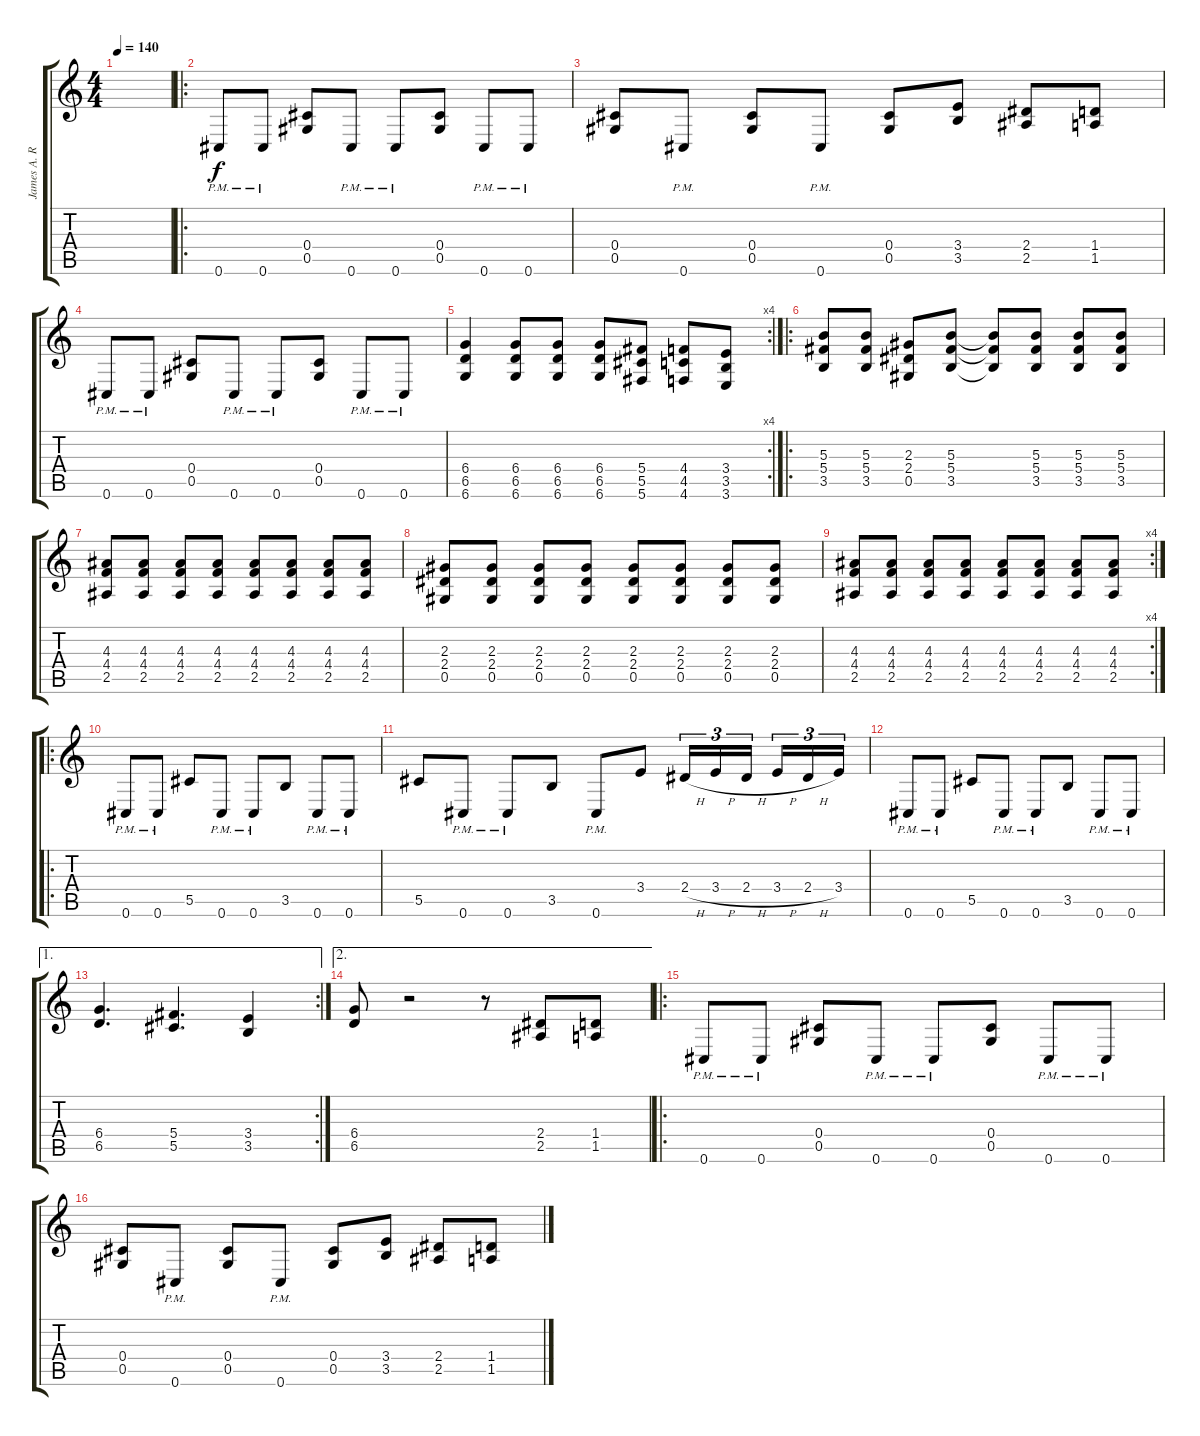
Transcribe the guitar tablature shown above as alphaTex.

\track ("James A. Rota (guitar)" "James A. R") {instrument overdrivenguitar}
\staff {score tabs}
\tuning (Eb4 Bb3 Gb3 Db3 Ab2 Db2) {hide}
\ts (4 4)
\tempo 140
\clef g2
\ks c
|
\ro
0.6{pm}.8 0.6{pm}.8 (0.4 0.5).8 0.6{pm}.8 0.6{pm}.8 (0.4 0.5).8 0.6{pm}.8 0.6{pm}.8 |
(0.4 0.5).8 0.6{pm}.8 (0.4 0.5).8 0.6{pm}.8 (0.4 0.5).8 (3.4 3.5).8 (2.4 2.5).8 (1.4 1.5).8 |
0.6{pm}.8 0.6{pm}.8 (0.4 0.5).8 0.6{pm}.8 0.6{pm}.8 (0.4 0.5).8 0.6{pm}.8 0.6{pm}.8 |
\rc 4
(6.4 6.5 6.6).4 (6.4 6.5 6.6).8 (6.4 6.5 6.6).8 (6.4 6.5 6.6).8 (5.4 5.5 5.6).8 (4.4 4.5 4.6).8 (3.4 3.5 3.6).8 |
\ro
(5.3 5.4 3.5).8 (5.3 5.4 3.5).8 (2.3 2.4 0.5).8 (5.3 5.4 3.5).8 (5.3{t} 5.4{t} 3.5{t}).8 (5.3 5.4 3.5).8 (5.3 5.4 3.5).8 (5.3 5.4 3.5).8 |
(4.3 4.4 2.5).8 (4.3 4.4 2.5).8 (4.3 4.4 2.5).8 (4.3 4.4 2.5).8 (4.3 4.4 2.5).8 (4.3 4.4 2.5).8 (4.3 4.4 2.5).8 (4.3 4.4 2.5).8 |
(2.3 2.4 0.5).8 (2.3 2.4 0.5).8 (2.3 2.4 0.5).8 (2.3 2.4 0.5).8 (2.3 2.4 0.5).8 (2.3 2.4 0.5).8 (2.3 2.4 0.5).8 (2.3 2.4 0.5).8 |
\rc 4
(4.3 4.4 2.5).8 (4.3 4.4 2.5).8 (4.3 4.4 2.5).8 (4.3 4.4 2.5).8 (4.3 4.4 2.5).8 (4.3 4.4 2.5).8 (4.3 4.4 2.5).8 (4.3 4.4 2.5).8 |
\ro
0.6{pm}.8 0.6{pm}.8 5.5.8 0.6{pm}.8 0.6{pm}.8 3.5.8 0.6{pm}.8 0.6{pm}.8 |
5.5.8 0.6{pm}.8 0.6{pm}.8 3.5.8 0.6{pm}.8 3.4.8 2.4{h}.16{tu (3 2)} 3.4{h}.16{tu (3 2)} 2.4{h}.16{tu (3 2) beam splitsecondary} 3.4{h}.16{tu (3 2)} 2.4{h}.16{tu (3 2)} 3.4.16{tu (3 2)} |
0.6{pm}.8 0.6{pm}.8 5.5.8 0.6{pm}.8 0.6{pm}.8 3.5.8 0.6{pm}.8 0.6{pm}.8 |
\ae 1
\rc 2
(6.4 6.5).4{d} (5.4 5.5).4{d} (3.4 3.5).4 |
\ae 2
(6.4 6.5).8 r.2 r.8 (2.4 2.5).8 (1.4 1.5).8 |
\ro
0.6{pm}.8 0.6{pm}.8 (0.4 0.5).8 0.6{pm}.8 0.6{pm}.8 (0.4 0.5).8 0.6{pm}.8 0.6{pm}.8 |
(0.4 0.5).8 0.6{pm}.8 (0.4 0.5).8 0.6{pm}.8 (0.4 0.5).8 (3.4 3.5).8 (2.4 2.5).8 (1.4 1.5).8
